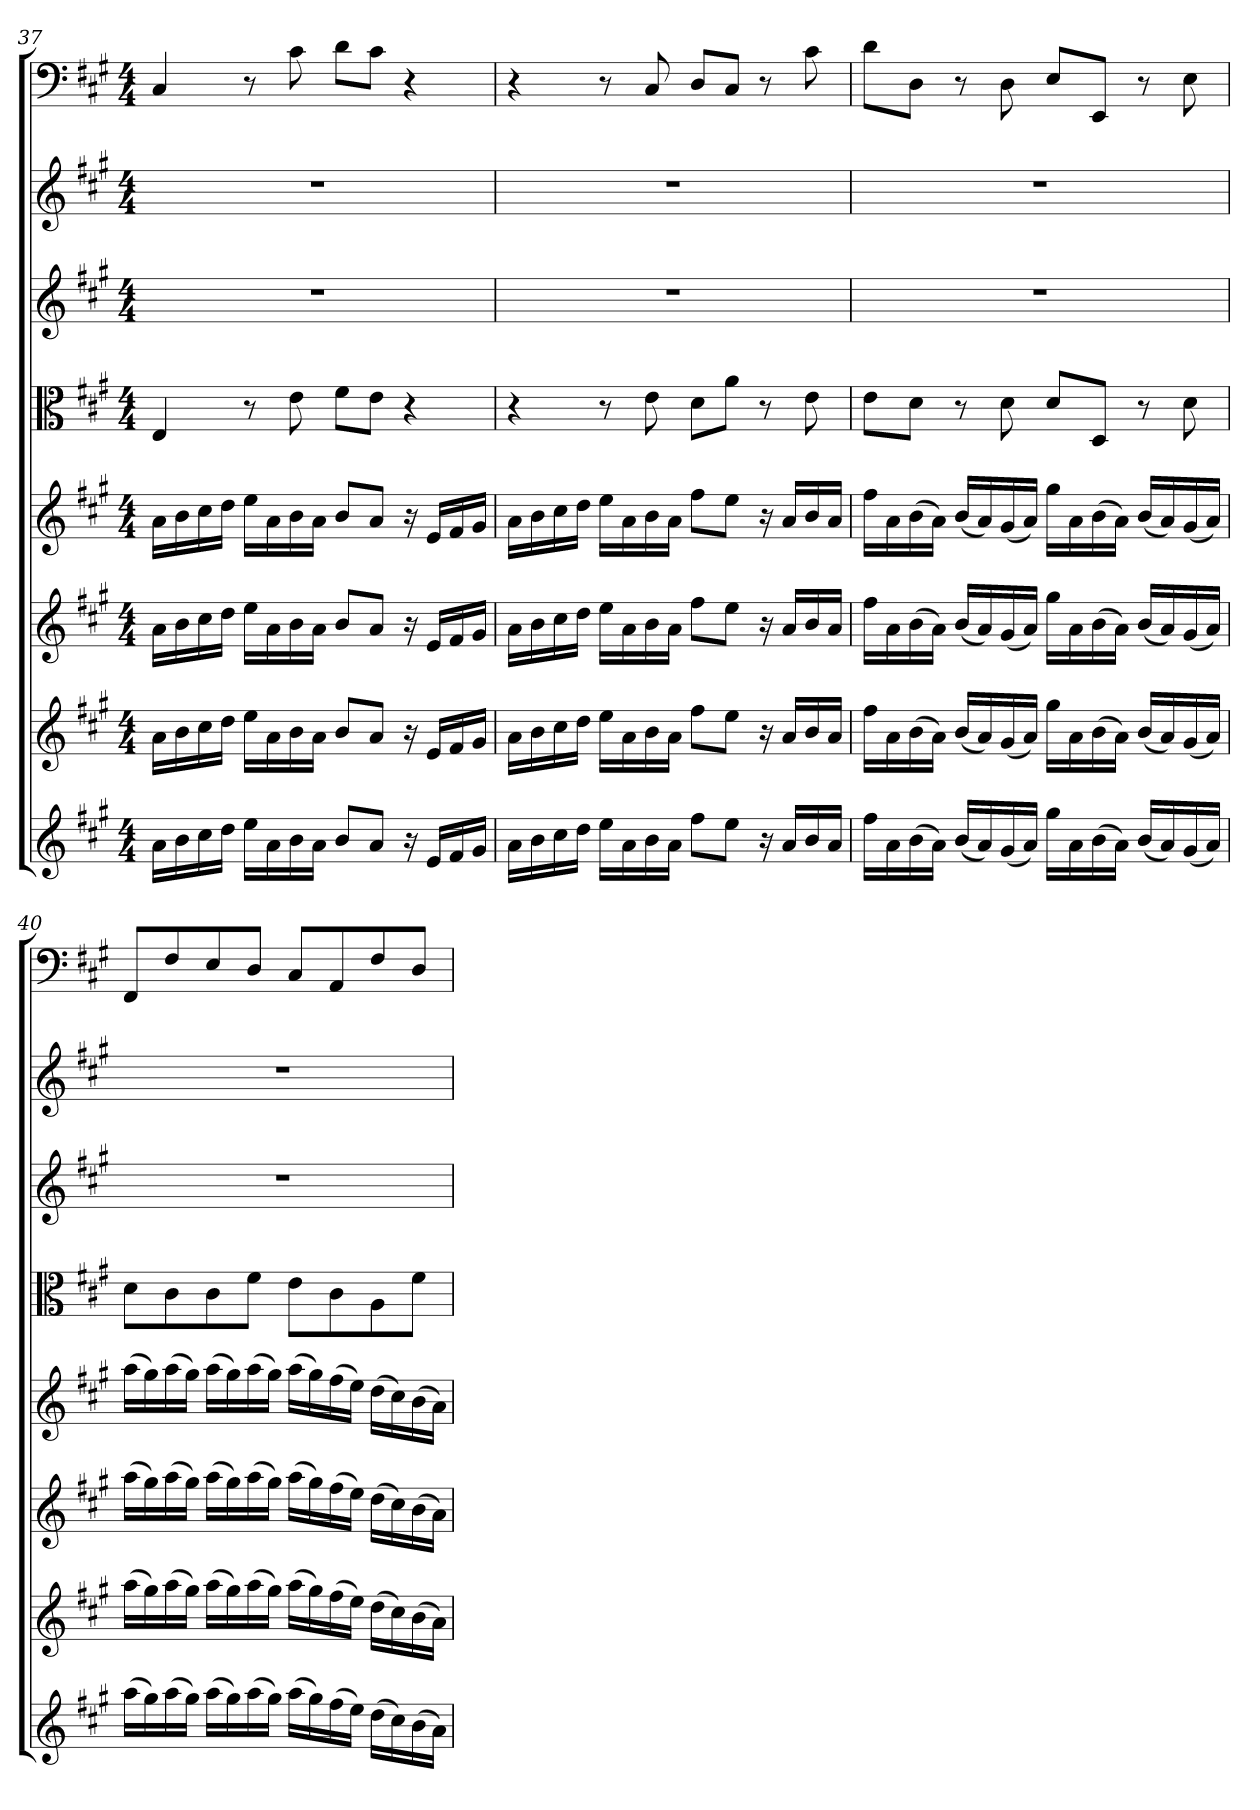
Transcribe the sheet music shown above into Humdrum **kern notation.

**kern	**kern	**kern	**kern	**kern	**kern	**kern	**kern
*part8	*part7	*part6	*part5	*part4	*part3	*part2	*part1
*staff8	*staff7	*staff6	*staff5	*staff4	*staff3	*staff2	*staff1
*clefG2	*clefG2	*clefG2	*clefG2	*clefC3	*clefG2	*clefG2	*clefF4
*k[f#c#g#]	*k[f#c#g#]	*k[f#c#g#]	*k[f#c#g#]	*k[f#c#g#]	*k[f#c#g#]	*k[f#c#g#]	*k[f#c#g#]
*A:	*A:	*A:	*A:	*A:	*A:	*A:	*A:
*M4/4	*M4/4	*M4/4	*M4/4	*M4/4	*M4/4	*M4/4	*M4/4
=37	=37	=37	=37	=37	=37	=37	=37
16a\LL	16a\LL	16a\LL	16a\LL	4E/	1r	1r	4C#/
16b\	16b\	16b\	16b\	.	.	.	.
16cc#\	16cc#\	16cc#\	16cc#\	.	.	.	.
16dd\JJ	16dd\JJ	16dd\JJ	16dd\JJ	.	.	.	.
16ee\LL	16ee\LL	16ee\LL	16ee\LL	8r	.	.	8r
16a\	16a\	16a\	16a\	.	.	.	.
16b\	16b\	16b\	16b\	8e\	.	.	8c#\
16a\JJ	16a\JJ	16a\JJ	16a\JJ	.	.	.	.
8b/L	8b/L	8b/L	8b/L	8f#\L	.	.	8d\L
8a/J	8a/J	8a/J	8a/J	8e\J	.	.	8c#\J
16r	16r	16r	16r	4r	.	.	4r
16e/LL	16e/LL	16e/LL	16e/LL	.	.	.	.
16f#/	16f#/	16f#/	16f#/	.	.	.	.
16g#/JJ	16g#/JJ	16g#/JJ	16g#/JJ	.	.	.	.
=38	=38	=38	=38	=38	=38	=38	=38
16a\LL	16a\LL	16a\LL	16a\LL	4r	1r	1r	4r
16b\	16b\	16b\	16b\	.	.	.	.
16cc#\	16cc#\	16cc#\	16cc#\	.	.	.	.
16dd\JJ	16dd\JJ	16dd\JJ	16dd\JJ	.	.	.	.
16ee\LL	16ee\LL	16ee\LL	16ee\LL	8r	.	.	8r
16a\	16a\	16a\	16a\	.	.	.	.
16b\	16b\	16b\	16b\	8e\	.	.	8C#/
16a\JJ	16a\JJ	16a\JJ	16a\JJ	.	.	.	.
8ff#\L	8ff#\L	8ff#\L	8ff#\L	8d\L	.	.	8D/L
8ee\J	8ee\J	8ee\J	8ee\J	8a\J	.	.	8C#/J
16r	16r	16r	16r	8r	.	.	8r
16a/LL	16a/LL	16a/LL	16a/LL	.	.	.	.
16b/	16b/	16b/	16b/	8e\	.	.	8c#\
16a/JJ	16a/JJ	16a/JJ	16a/JJ	.	.	.	.
=39	=39	=39	=39	=39	=39	=39	=39
16ff#\LL	16ff#\LL	16ff#\LL	16ff#\LL	8e\L	1r	1r	8d\L
16a\	16a\	16a\	16a\	.	.	.	.
(16b\	(16b\	(16b\	(16b\	8d\J	.	.	8D\J
16a\JJ)	16a\JJ)	16a\JJ)	16a\JJ)	.	.	.	.
(16b/LL	(16b/LL	(16b/LL	(16b/LL	8r	.	.	8r
16a/)	16a/)	16a/)	16a/)	.	.	.	.
(16g#/	(16g#/	(16g#/	(16g#/	8d\	.	.	8D\
16a/JJ)	16a/JJ)	16a/JJ)	16a/JJ)	.	.	.	.
16gg#\LL	16gg#\LL	16gg#\LL	16gg#\LL	8d/L	.	.	8E/L
16a\	16a\	16a\	16a\	.	.	.	.
(16b\	(16b\	(16b\	(16b\	8D/J	.	.	8EE/J
16a\JJ)	16a\JJ)	16a\JJ)	16a\JJ)	.	.	.	.
(16b/LL	(16b/LL	(16b/LL	(16b/LL	8r	.	.	8r
16a/)	16a/)	16a/)	16a/)	.	.	.	.
(16g#/	(16g#/	(16g#/	(16g#/	8d\	.	.	8E\
16a/JJ)	16a/JJ)	16a/JJ)	16a/JJ)	.	.	.	.
=40	=40	=40	=40	=40	=40	=40	=40
(16aa\LL	(16aa\LL	(16aa\LL	(16aa\LL	8d\L	1r	1r	8FF#/L
16gg#\)	16gg#\)	16gg#\)	16gg#\)	.	.	.	.
(16aa\	(16aa\	(16aa\	(16aa\	8c#\	.	.	8F#/
16gg#\JJ)	16gg#\JJ)	16gg#\JJ)	16gg#\JJ)	.	.	.	.
(16aa\LL	(16aa\LL	(16aa\LL	(16aa\LL	8c#\	.	.	8E/
16gg#\)	16gg#\)	16gg#\)	16gg#\)	.	.	.	.
(16aa\	(16aa\	(16aa\	(16aa\	8f#\J	.	.	8D/J
16gg#\JJ)	16gg#\JJ)	16gg#\JJ)	16gg#\JJ)	.	.	.	.
(16aa\LL	(16aa\LL	(16aa\LL	(16aa\LL	8e\L	.	.	8C#/L
16gg#\)	16gg#\)	16gg#\)	16gg#\)	.	.	.	.
(16ff#\	(16ff#\	(16ff#\	(16ff#\	8c#\	.	.	8AA/
16ee\JJ)	16ee\JJ)	16ee\JJ)	16ee\JJ)	.	.	.	.
(16dd\LL	(16dd\LL	(16dd\LL	(16dd\LL	8A\	.	.	8F#/
16cc#\)	16cc#\)	16cc#\)	16cc#\)	.	.	.	.
(16b\	(16b\	(16b\	(16b\	8f#\J	.	.	8D/J
16a\JJ)	16a\JJ)	16a\JJ)	16a\JJ)	.	.	.	.
=	=	=	=	=	=	=	=
*-	*-	*-	*-	*-	*-	*-	*-
